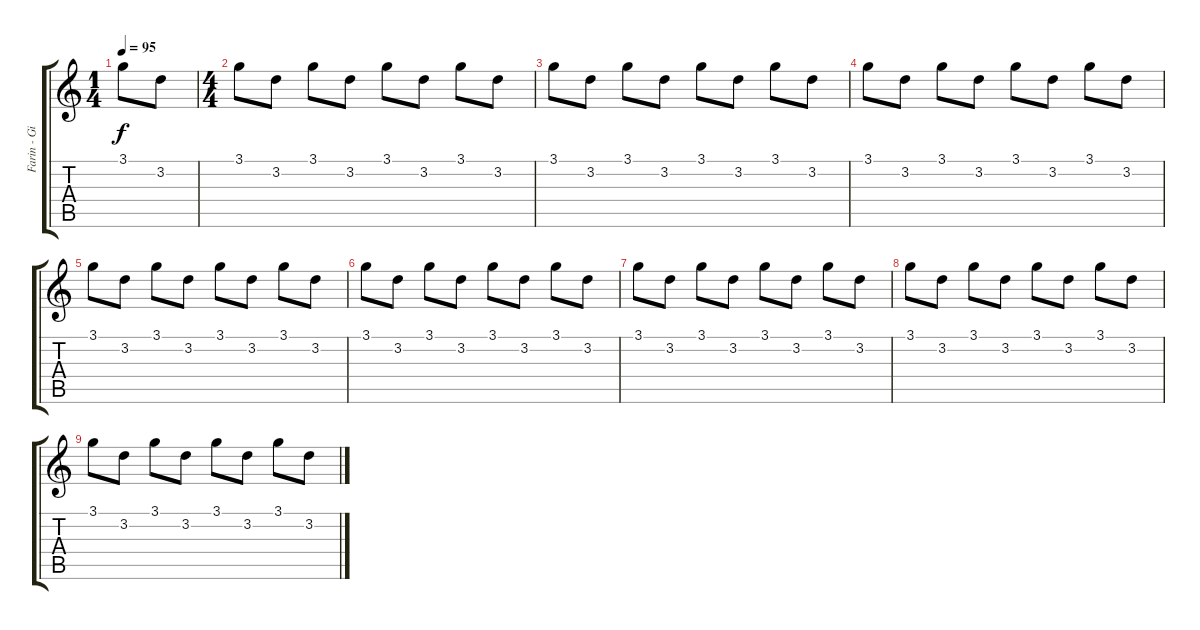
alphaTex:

\track ("Farin - Gitarre (Verzerrt) 1" "Farin - Gi") {instrument distortionguitar}
\staff {score tabs}
\tuning (E4 B3 G3 D3 A2 E2) {hide}
\ts (1 4)
\tempo 95
\clef g2
\ks c
3.1.8{dy f} 3.2.8 |
\ts (4 4)
3.1.8 3.2.8 3.1.8 3.2.8 3.1.8 3.2.8 3.1.8 3.2.8 |
3.1.8 3.2.8 3.1.8 3.2.8 3.1.8 3.2.8 3.1.8 3.2.8 |
3.1.8 3.2.8 3.1.8 3.2.8 3.1.8 3.2.8 3.1.8 3.2.8 |
3.1.8 3.2.8 3.1.8 3.2.8 3.1.8 3.2.8 3.1.8 3.2.8 |
3.1.8 3.2.8 3.1.8 3.2.8 3.1.8 3.2.8 3.1.8 3.2.8 |
3.1.8 3.2.8 3.1.8 3.2.8 3.1.8 3.2.8 3.1.8 3.2.8 |
3.1.8 3.2.8 3.1.8 3.2.8 3.1.8 3.2.8 3.1.8 3.2.8 |
3.1.8 3.2.8 3.1.8 3.2.8 3.1.8 3.2.8 3.1.8 3.2.8
